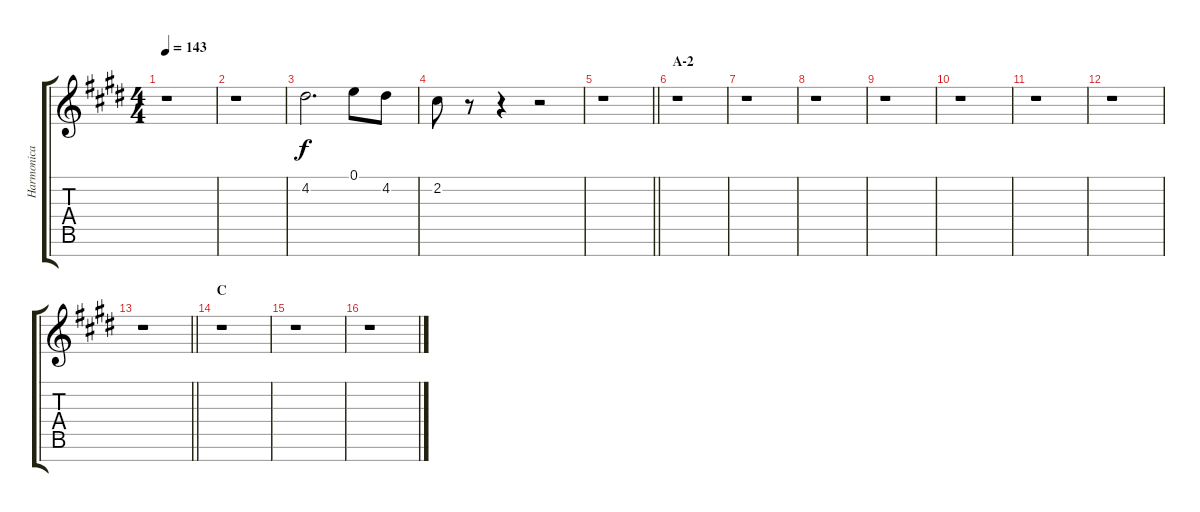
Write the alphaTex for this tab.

\track ("Harmonica" "Harmonica") {instrument harmonica}
\staff {score tabs}
\tuning (E5 B4 G4 D4 A3 E3 B2) {hide}
\ts (4 4)
\tempo 143
\clef g2
\ks e
r.1{dy f} |
r.1 |
4.2.2{d} 0.1.8 4.2.8 |
2.2.8 r.8 r.4 r.2 |
\barLineRight lightlight
r.1 |
\section ("" "A-2")
r.1 |
r.1 |
r.1 |
r.1 |
r.1 |
r.1 |
r.1 |
\barLineRight lightlight
r.1 |
\section ("" "C")
r.1 |
r.1 |
r.1
